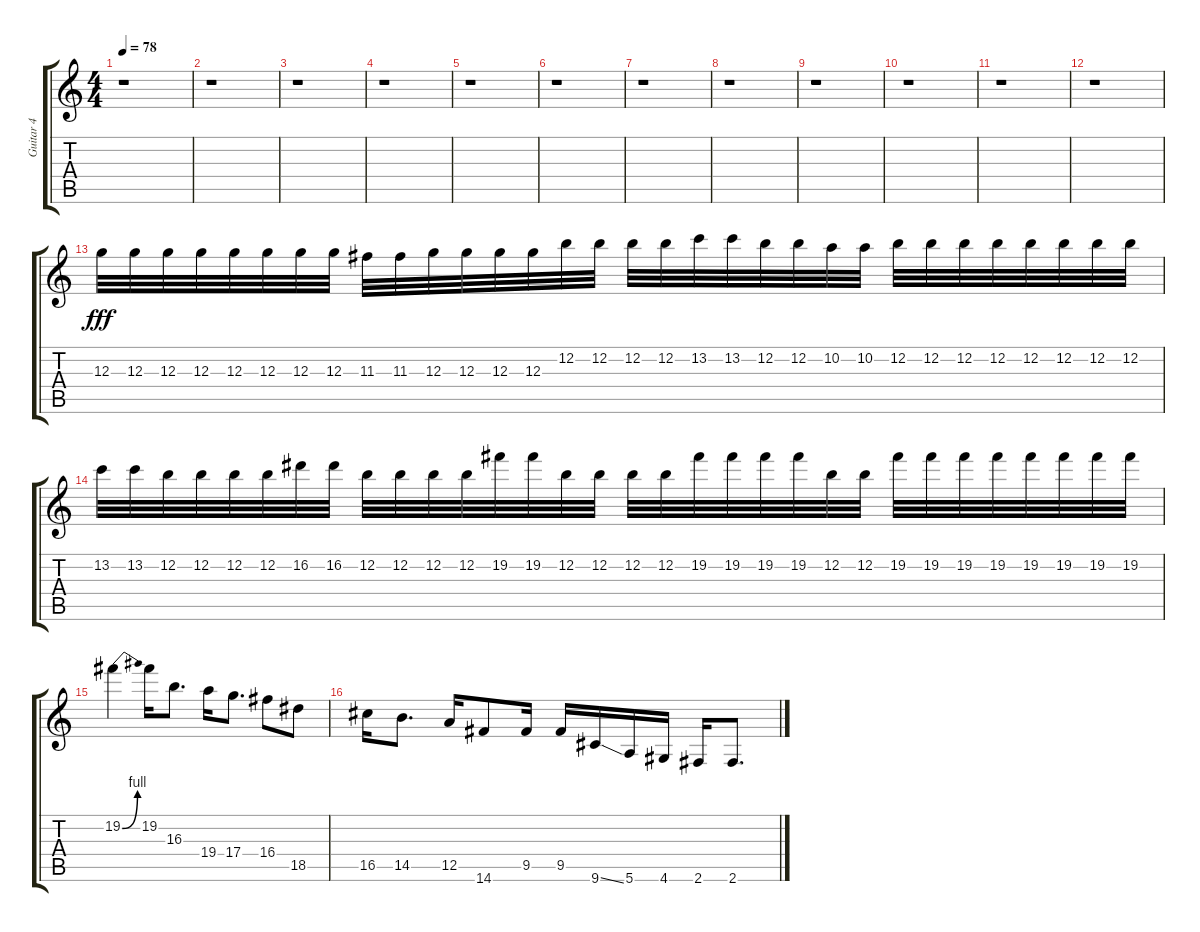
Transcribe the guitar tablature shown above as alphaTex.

\track ("Guitar 4" "Guitar 4") {instrument distortionguitar}
\staff {score tabs}
\tuning (E4 B3 G3 D3 A2 E2) {hide}
\ts (4 4)
\tempo 78
\clef g2
\ks c
r.1{dy fff} |
r.1 |
r.1 |
r.1 |
r.1 |
r.1 |
r.1 |
r.1 |
r.1 |
r.1 |
r.1 |
r.1 |
12.3.32{volume 16 instrument distortionguitar} 12.3.32 12.3.32 12.3.32 12.3.32 12.3.32 12.3.32 12.3.32 11.3.32 11.3.32 12.3.32 12.3.32 12.3.32 12.3.32 12.2.32 12.2.32 12.2.32 12.2.32 13.2.32 13.2.32 12.2.32 12.2.32 10.2.32 10.2.32 12.2.32 12.2.32 12.2.32 12.2.32 12.2.32 12.2.32 12.2.32 12.2.32 |
13.2.32 13.2.32 12.2.32 12.2.32 12.2.32 12.2.32 16.2.32 16.2.32 12.2.32 12.2.32 12.2.32 12.2.32 19.2.32 19.2.32 12.2.32 12.2.32 12.2.32 12.2.32 19.2.32 19.2.32 19.2.32 19.2.32 12.2.32 12.2.32 19.2.32 19.2.32 19.2.32 19.2.32 19.2.32 19.2.32 19.2.32 19.2.32 |
19.2{be (bend 0 0 60 4)}.4 19.2.16 16.3.8{d} 19.4.16 17.4.8{d} 16.4.8 18.5.8 |
16.5.16 14.5.8{d} 12.5.16 14.6.8 9.5.16 9.5.16 9.6{ss}.16 5.6.16 4.6.16 2.6.16 2.6.8{d}
